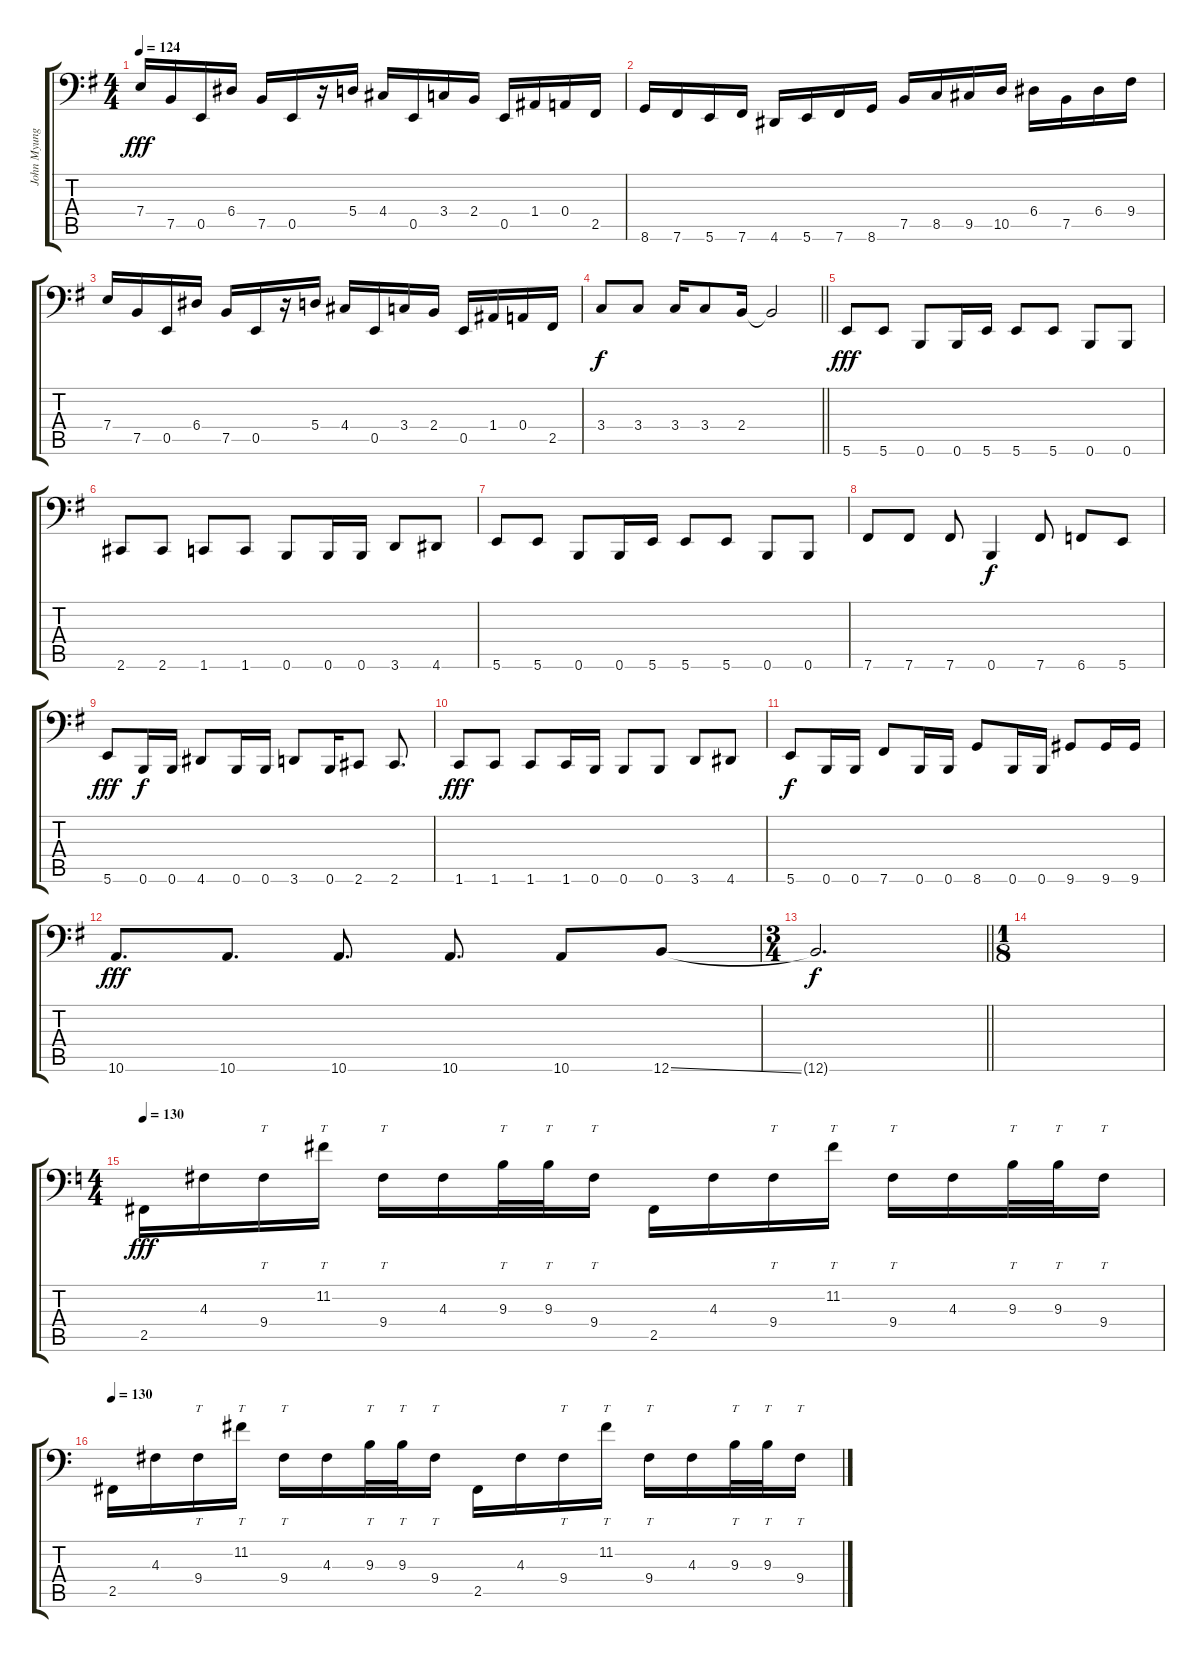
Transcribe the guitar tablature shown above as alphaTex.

\track ("John Myung - Bass 6 Strings" "John Myung") {instrument electricbassfinger}
\staff {score tabs}
\tuning (C3 G2 D2 A1 E1 B0) {hide}
\ts (4 4)
\tempo 124
\clef f4
\ks g
7.4.16{dy fff} 7.5.16 0.5.16 6.4.16 7.5.16 0.5.16 r.16 5.4.16 4.4.16 0.5.16 3.4.16 2.4.16 0.5.16 1.4.16 0.4.16 2.5.16 |
8.6.16 7.6.16 5.6.16 7.6.16 4.6.16 5.6.16 7.6.16 8.6.16 7.5.16 8.5.16 9.5.16 10.5.16 6.4.16 7.5.16 6.4.16 9.4.16 |
7.4.16 7.5.16 0.5.16 6.4.16 7.5.16 0.5.16 r.16 5.4.16 4.4.16 0.5.16 3.4.16 2.4.16 0.5.16 1.4.16 0.4.16 2.5.16 |
\barLineRight lightlight
3.4.8{dy f} 3.4.8 3.4.16 3.4.8 2.4.16 2.4{t}.2 |
5.6.8{dy fff} 5.6.8 0.6.8 0.6.16 5.6.16 5.6.8 5.6.8 0.6.8 0.6.8 |
2.6.8 2.6.8 1.6.8 1.6.8 0.6.8 0.6.16 0.6.16 3.6.8 4.6.8 |
5.6.8 5.6.8 0.6.8 0.6.16 5.6.16 5.6.8 5.6.8 0.6.8 0.6.8 |
7.6.8 7.6.8 7.6.8 0.6.4{dy f} 7.6.8 6.6.8 5.6.8 |
5.6.8{dy fff} 0.6.16{dy f} 0.6.16 4.6.8 0.6.16 0.6.16 3.6.8 0.6.16 2.6.8 2.6.8{d} |
1.6.8{dy fff} 1.6.8 1.6.8 1.6.16 0.6.16 0.6.8 0.6.8 3.6.8 4.6.8 |
5.6.8{dy f} 0.6.16 0.6.16 7.6.8 0.6.16 0.6.16 8.6.8 0.6.16 0.6.16 9.6.8 9.6.16 9.6.16 |
10.6.8{d dy fff} 10.6.8{d} 10.6.8{d} 10.6.8{d} 10.6.8 12.6{ss}.8 |
\ts (3 4)
\barLineRight lightlight
12.6{t}.2{d dy f} |
\ts (1 8)
|
\ts (4 4)
\tempo 130
\ks c
2.5.16{dy fff} 4.3.16 9.4.16{tt} 11.2.16{tt} 9.4.16{tt} 4.3.16 9.3.32{tt} 9.3.32{tt} 9.4.16{tt} 2.5.16 4.3.16 9.4.16{tt} 11.2.16{tt} 9.4.16{tt} 4.3.16 9.3.32{tt} 9.3.32{tt} 9.4.16{tt} |
\tempo 130
2.5.16 4.3.16 9.4.16{tt} 11.2.16{tt} 9.4.16{tt} 4.3.16 9.3.32{tt} 9.3.32{tt} 9.4.16{tt} 2.5.16 4.3.16 9.4.16{tt} 11.2.16{tt} 9.4.16{tt} 4.3.16 9.3.32{tt} 9.3.32{tt} 9.4.16{tt}
